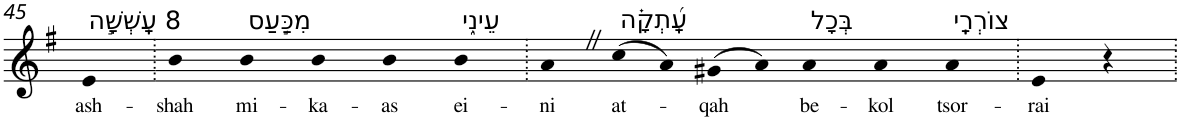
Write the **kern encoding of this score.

**kern	**text
*part1	*part1
*staff1	*staff1
*I"Piano	*
*I'Pno	*
!!LO:PB:g=z
*clefG2	*
*k[f#]	*
*G:	*
=45	=45
!LO:TX:a:t=8 עָֽשְׁשָׁ֣ה	!
!	!LO:LY:b
4e	ash-
=46.	=46.
!	!LO:LY:b
4b	-shah
!LO:TX:a:t=מִכַּ֣עַס	!
!	!LO:LY:b
4b	mi-
!	!LO:LY:b
4b	-ka-
!	!LO:LY:b
4b	-as
!LO:TX:a:t=עֵינִ֑י	!
!	!LO:LY:b
4b	ei-
=47.	=47.
!	!LO:LY:b
4aZ	-ni
!LO:TX:a:t=עָֽ֝תְקָ֗ה	!
!	!LO:LY:b
(>8cc	at-
8a)	.
!	!LO:LY:b
(>8g#X	-qah
8a)	.
!LO:TX:a:t=בְּכָל	!
!	!LO:LY:b
4a	be-
!	!LO:LY:b
4a	-kol
!LO:TX:a:t=צוֹרְרָֽי	!
!	!LO:LY:b
4a	tsor-
=48.	=48.
!	!LO:LY:b
4e	-rai
4r	.
=.	=.
*-	*-
